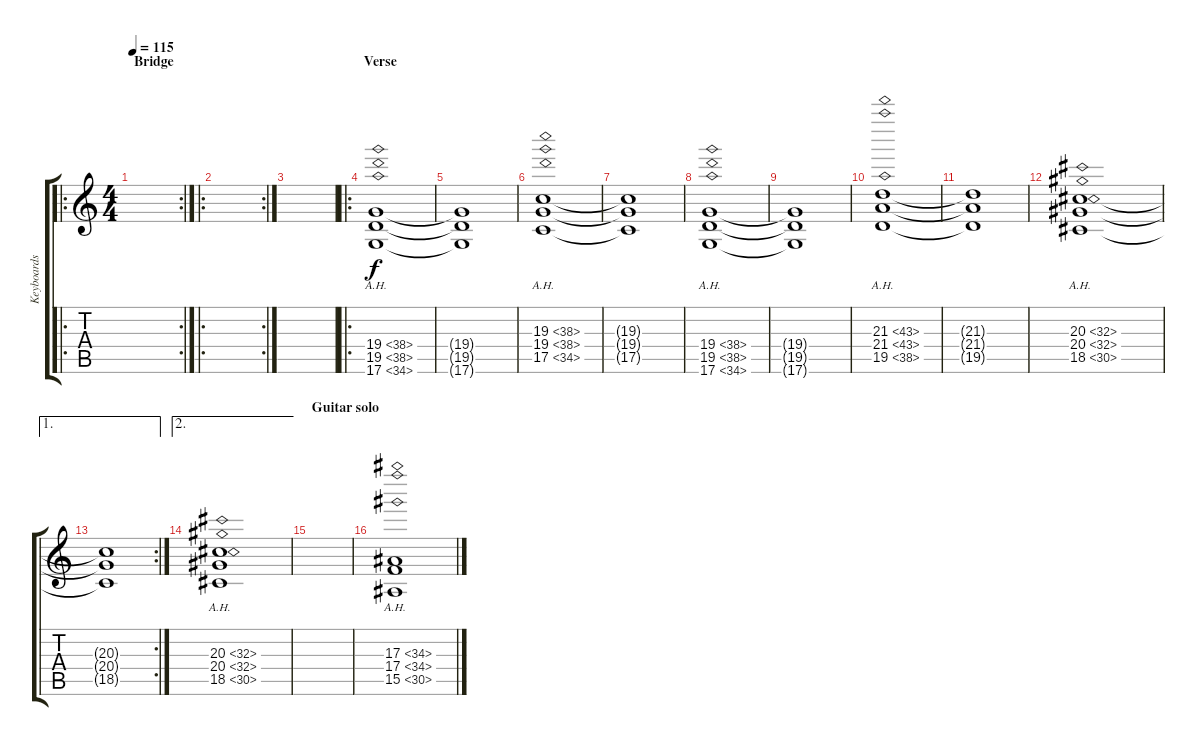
\track ("Keyboards 2" "Keyboards ") {instrument stringensemble1}
\staff {score tabs}
\tuning (D4 A3 F3 C3 G2 D2) {hide}
\ro
\rc 2
\ts (4 4)
\section ("" "Bridge")
\tempo 115
\clef g2
\ks c
|
\ro
\rc 2
|
|
\ro
\section ("" "Verse")
(19.4{ah 19} 19.5{ah 19} 17.6{ah 17}).1 |
(19.4{t} 19.5{t} 17.6{t}).1 |
(19.3{ah 19} 19.4{ah 19} 17.5{ah 17}).1 |
(19.3{t} 19.4{t} 17.5{t}).1 |
(19.4{ah 19} 19.5{ah 19} 17.6{ah 17}).1 |
(19.4{t} 19.5{t} 17.6{t}).1 |
(21.3{ah 22} 21.4{ah 22} 19.5{ah 19}).1 |
(21.3{t} 21.4{t} 19.5{t}).1 |
(20.3{ah 12} 20.4{ah 12} 18.5{ah 12}).1 |
\ae 1
\rc 2
(20.3{t} 20.4{t} 18.5{t}).1 |
\ae 2
(20.3{ah 12} 20.4{ah 12} 18.5{ah 12}).1 |
\section ("" "Guitar solo")
|
(17.3{ah 17} 17.4{ah 17} 15.5{ah 15}).1
